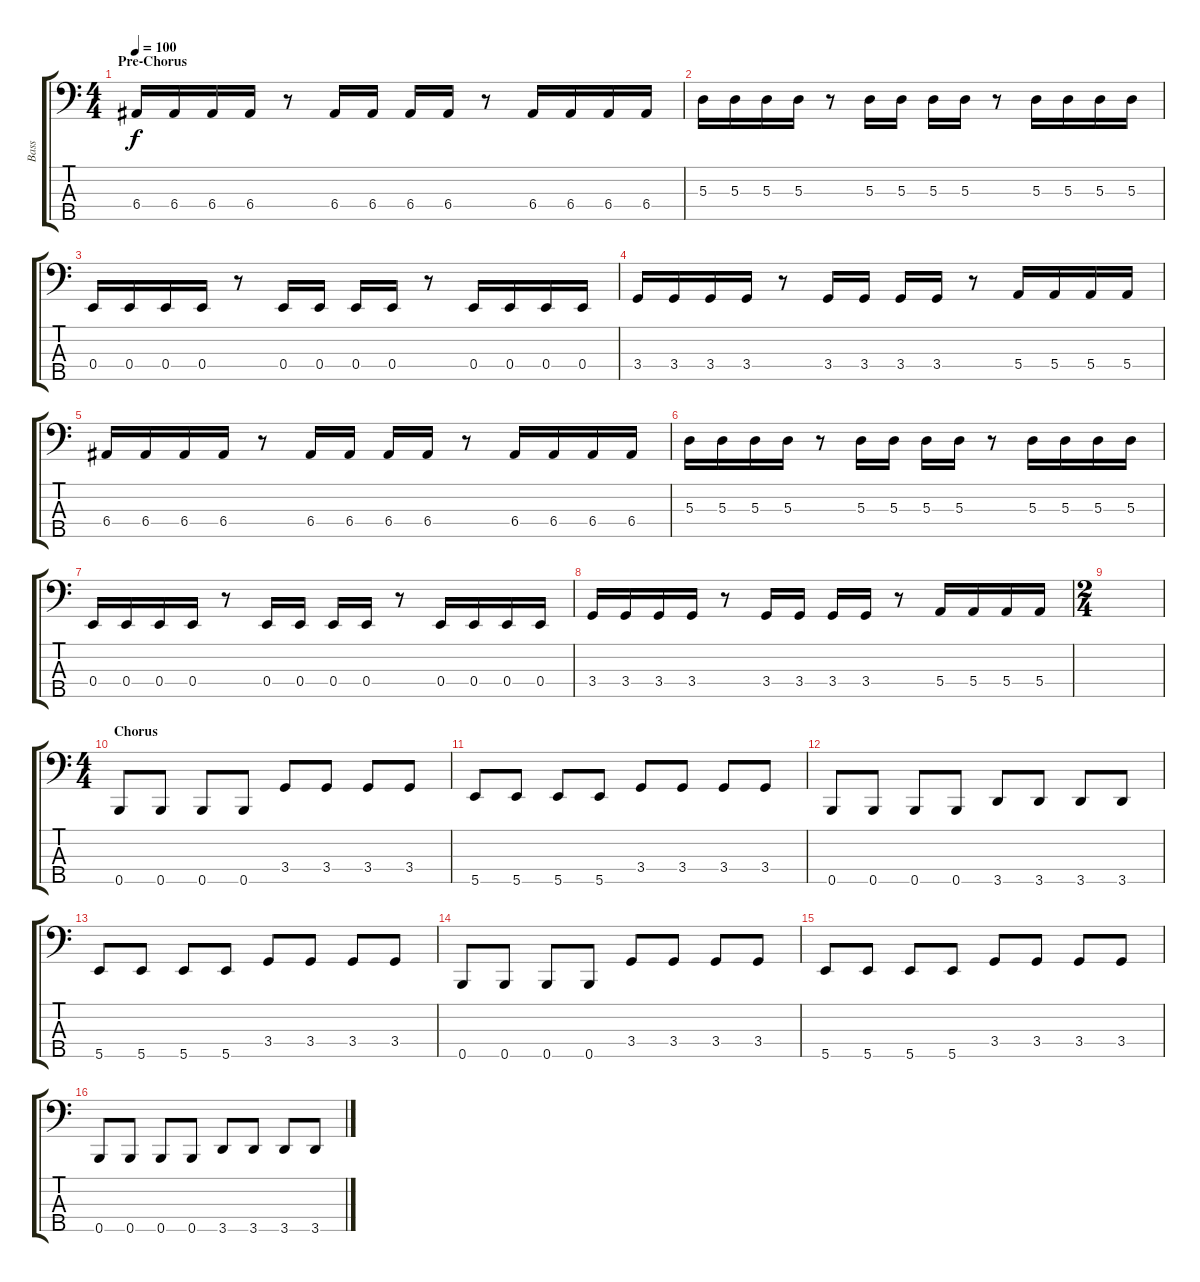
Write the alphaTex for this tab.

\track ("Bass" "Bass") {instrument electricbasspick}
\staff {score tabs}
\tuning (G2 D2 A1 E1 B0) {hide}
\ts (4 4)
\section ("" "Pre-Chorus")
\tempo 100
\clef f4
\ks c
6.4.16{dy f} 6.4.16 6.4.16 6.4.16 r.8 6.4.16 6.4.16 6.4.16 6.4.16 r.8 6.4.16 6.4.16 6.4.16 6.4.16 |
5.3.16 5.3.16 5.3.16 5.3.16 r.8 5.3.16 5.3.16 5.3.16 5.3.16 r.8 5.3.16 5.3.16 5.3.16 5.3.16 |
0.4.16 0.4.16 0.4.16 0.4.16 r.8 0.4.16 0.4.16 0.4.16 0.4.16 r.8 0.4.16 0.4.16 0.4.16 0.4.16 |
3.4.16 3.4.16 3.4.16 3.4.16 r.8 3.4.16 3.4.16 3.4.16 3.4.16 r.8 5.4.16 5.4.16 5.4.16 5.4.16 |
6.4.16 6.4.16 6.4.16 6.4.16 r.8 6.4.16 6.4.16 6.4.16 6.4.16 r.8 6.4.16 6.4.16 6.4.16 6.4.16 |
5.3.16 5.3.16 5.3.16 5.3.16 r.8 5.3.16 5.3.16 5.3.16 5.3.16 r.8 5.3.16 5.3.16 5.3.16 5.3.16 |
0.4.16 0.4.16 0.4.16 0.4.16 r.8 0.4.16 0.4.16 0.4.16 0.4.16 r.8 0.4.16 0.4.16 0.4.16 0.4.16 |
3.4.16 3.4.16 3.4.16 3.4.16 r.8 3.4.16 3.4.16 3.4.16 3.4.16 r.8 5.4.16 5.4.16 5.4.16 5.4.16 |
\ts (2 4)
|
\ts (4 4)
\section ("" "Chorus")
0.5.8 0.5.8 0.5.8 0.5.8 3.4.8 3.4.8 3.4.8 3.4.8 |
5.5.8 5.5.8 5.5.8 5.5.8 3.4.8 3.4.8 3.4.8 3.4.8 |
0.5.8 0.5.8 0.5.8 0.5.8 3.5.8 3.5.8 3.5.8 3.5.8 |
5.5.8 5.5.8 5.5.8 5.5.8 3.4.8 3.4.8 3.4.8 3.4.8 |
0.5.8 0.5.8 0.5.8 0.5.8 3.4.8 3.4.8 3.4.8 3.4.8 |
5.5.8 5.5.8 5.5.8 5.5.8 3.4.8 3.4.8 3.4.8 3.4.8 |
0.5.8 0.5.8 0.5.8 0.5.8 3.5.8 3.5.8 3.5.8 3.5.8
